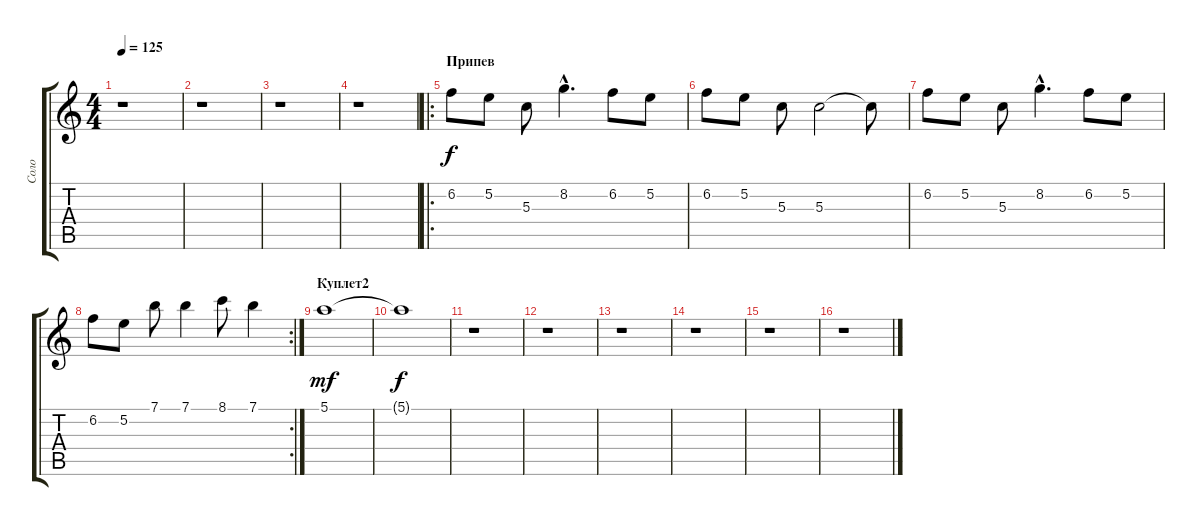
\track ("Соло" "Соло") {instrument distortionguitar}
\staff {score tabs}
\tuning (E4 B3 G3 D3 A2 E2) {hide}
\ts (4 4)
\tempo 125
\clef g2
\ks c
r.1{dy f} |
r.1 |
r.1 |
r.1 |
\ro
\section ("" "Припев")
6.2.8{instrument distortionguitar} 5.2.8 5.3.8 8.2{hac}.4{d} 6.2.8 5.2.8 |
6.2.8 5.2.8 5.3.8 5.3.2 5.3{t}.8 |
6.2.8 5.2.8 5.3.8 8.2{hac}.4{d} 6.2.8 5.2.8 |
\rc 2
6.2.8 5.2.8 7.1.8 7.1.4 8.1.8 7.1.4 |
\section ("" "Куплет2")
5.1.1{dy mf volume 0} |
5.1{t}.1{dy f} |
r.1{volume 16} |
r.1 |
r.1 |
r.1 |
r.1 |
r.1
